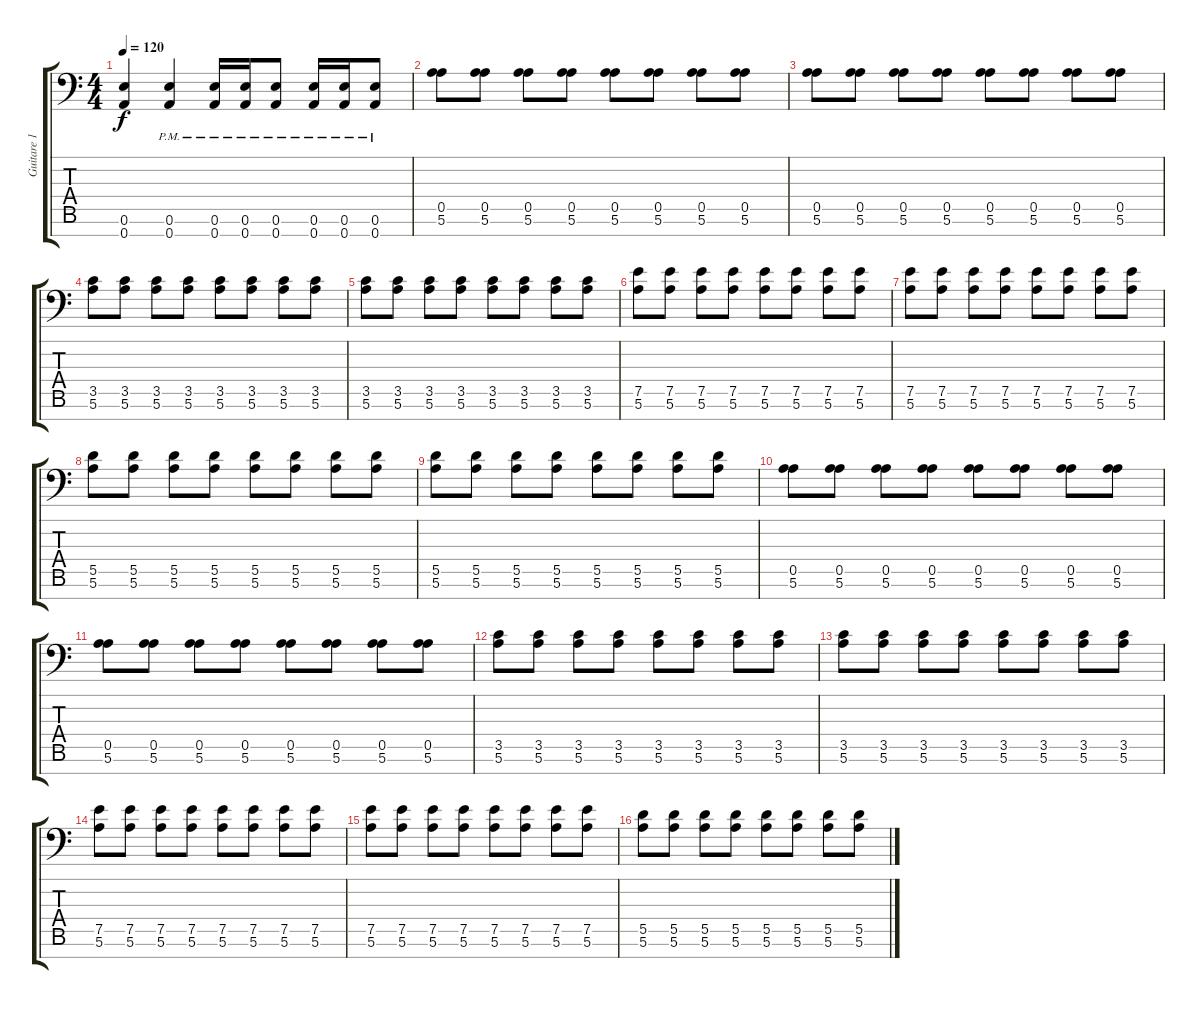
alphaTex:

\track ("Guitare 1" "Guitare 1") {instrument distortionguitar}
\staff {score tabs}
\tuning (E4 B3 G3 D3 A2 E2 A1) {hide}
\ts (4 4)
\tempo 120
\clef f4
\ks c
(0.6{t} 0.7{t}).4{dy f} (0.6{pm} 0.7{pm}).4 (0.6{pm} 0.7{pm}).16 (0.6{pm} 0.7{pm}).16 (0.6{pm} 0.7{pm}).8 (0.6{pm} 0.7{pm}).16 (0.6{pm} 0.7{pm}).16 (0.6{pm} 0.7{pm}).8 |
(0.5 5.6).8 (0.5 5.6).8 (0.5 5.6).8 (0.5 5.6).8 (0.5 5.6).8 (0.5 5.6).8 (0.5 5.6).8 (0.5 5.6).8 |
(0.5 5.6).8 (0.5 5.6).8 (0.5 5.6).8 (0.5 5.6).8 (0.5 5.6).8 (0.5 5.6).8 (0.5 5.6).8 (0.5 5.6).8 |
(3.5 5.6).8 (3.5 5.6).8 (3.5 5.6).8 (3.5 5.6).8 (3.5 5.6).8 (3.5 5.6).8 (3.5 5.6).8 (3.5 5.6).8 |
(3.5 5.6).8 (3.5 5.6).8 (3.5 5.6).8 (3.5 5.6).8 (3.5 5.6).8 (3.5 5.6).8 (3.5 5.6).8 (3.5 5.6).8 |
(7.5 5.6).8 (7.5 5.6).8 (7.5 5.6).8 (7.5 5.6).8 (7.5 5.6).8 (7.5 5.6).8 (7.5 5.6).8 (7.5 5.6).8 |
(7.5 5.6).8 (7.5 5.6).8 (7.5 5.6).8 (7.5 5.6).8 (7.5 5.6).8 (7.5 5.6).8 (7.5 5.6).8 (7.5 5.6).8 |
(5.5 5.6).8 (5.5 5.6).8 (5.5 5.6).8 (5.5 5.6).8 (5.5 5.6).8 (5.5 5.6).8 (5.5 5.6).8 (5.5 5.6).8 |
(5.5 5.6).8 (5.5 5.6).8 (5.5 5.6).8 (5.5 5.6).8 (5.5 5.6).8 (5.5 5.6).8 (5.5 5.6).8 (5.5 5.6).8 |
(0.5 5.6).8 (0.5 5.6).8 (0.5 5.6).8 (0.5 5.6).8 (0.5 5.6).8 (0.5 5.6).8 (0.5 5.6).8 (0.5 5.6).8 |
(0.5 5.6).8 (0.5 5.6).8 (0.5 5.6).8 (0.5 5.6).8 (0.5 5.6).8 (0.5 5.6).8 (0.5 5.6).8 (0.5 5.6).8 |
(3.5 5.6).8 (3.5 5.6).8 (3.5 5.6).8 (3.5 5.6).8 (3.5 5.6).8 (3.5 5.6).8 (3.5 5.6).8 (3.5 5.6).8 |
(3.5 5.6).8 (3.5 5.6).8 (3.5 5.6).8 (3.5 5.6).8 (3.5 5.6).8 (3.5 5.6).8 (3.5 5.6).8 (3.5 5.6).8 |
(7.5 5.6).8 (7.5 5.6).8 (7.5 5.6).8 (7.5 5.6).8 (7.5 5.6).8 (7.5 5.6).8 (7.5 5.6).8 (7.5 5.6).8 |
(7.5 5.6).8 (7.5 5.6).8 (7.5 5.6).8 (7.5 5.6).8 (7.5 5.6).8 (7.5 5.6).8 (7.5 5.6).8 (7.5 5.6).8 |
(5.5 5.6).8 (5.5 5.6).8 (5.5 5.6).8 (5.5 5.6).8 (5.5 5.6).8 (5.5 5.6).8 (5.5 5.6).8 (5.5 5.6).8
